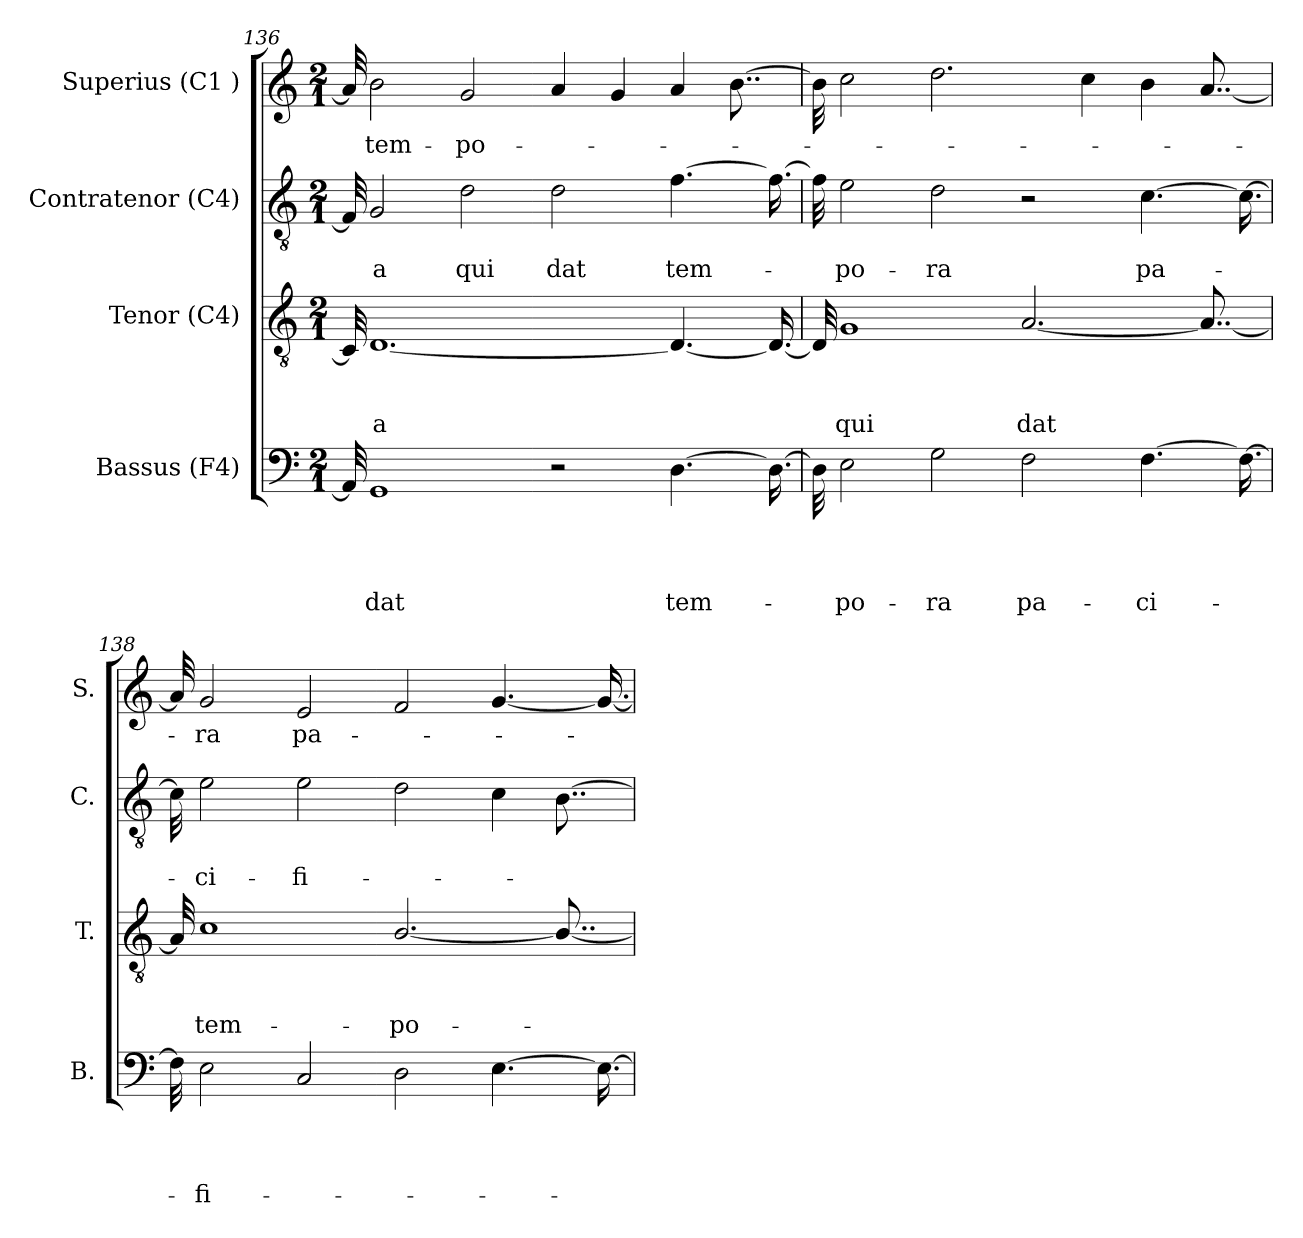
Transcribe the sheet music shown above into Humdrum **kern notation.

**kern	**text	**text	**text	**text	**kern	**text	**text	**text	**kern	**text	**text	**kern	**text
*part4	*part4	*part4	*part4	*part4	*part3	*part3	*part3	*part3	*part2	*part2	*part2	*part1	*part1
*staff4	*staff4	*staff4	*staff4	*staff4	*staff3	*staff3	*staff3	*staff3	*staff2	*staff2	*staff2	*staff1	*staff1
*I"Bassus (F4)	*	*	*	*	*I"Tenor (C4)	*	*	*	*I"Contratenor (C4)	*	*	*I"Superius (C1 )	*
*I'B.	*	*	*	*	*I'T.	*	*	*	*I'C.	*	*	*I'S.	*
*clefF4	*	*	*	*	*clefGv2	*	*	*	*clefGv2	*	*	*clefG2	*
*k[]	*	*	*	*	*k[]	*	*	*	*k[]	*	*	*k[]	*
*C:	*	*	*	*	*C:	*	*	*	*C:	*	*	*C:	*
*M2/1	*	*	*	*	*M2/1	*	*	*	*M2/1	*	*	*M2/1	*
=136	=136	=136	=136	=136	=136	=136	=136	=136	=136	=136	=136	=136	=136
32AA/]	.	.	.	.	32C/]	.	.	.	32F/]	.	.	32a/]	.
!	!	!	!	!LO:LY:b	!	!	!	!LO:LY:b	!	!	!LO:LY:b	!	!LO:LY:b
1GG	.	.	.	dat	[<1.D	.	.	-a	2G/	.	-a	2b\	tem-
!	!	!	!	!	!	!	!	!	!	!	!LO:LY:b	!	!LO:LY:b
.	.	.	.	.	.	.	.	.	2d\	.	qui	2g/	-po-
!	!	!	!	!	!	!	!	!	!	!	!LO:LY:b	!	!
2r	.	.	.	.	.	.	.	.	2d\	.	dat	4a/	.
.	.	.	.	.	.	.	.	.	.	.	.	4g/	.
!	!	!	!	!LO:LY:b	!	!	!	!	!	!	!LO:LY:b	!	!
[>4.D\	.	.	.	tem-	4.D/_	.	.	.	[>4.f\	.	tem-	4a/	.
.	.	.	.	.	.	.	.	.	.	.	.	[>8..b\	.
16.D\_	.	.	.	.	16.D/_	.	.	.	16.f\_	.	.	.	.
=137	=137	=137	=137	=137	=137	=137	=137	=137	=137	=137	=137	=137	=137
32D\]	.	.	.	.	32D/]	.	.	.	32f\]	.	.	32b\]	.
!	!	!	!	!LO:LY:b	!	!	!	!LO:LY:b	!	!	!LO:LY:b	!	!
2E\	.	.	.	-po-	1G	.	.	qui	2e\	.	-po-	2cc\	.
!	!	!	!	!LO:LY:b	!	!	!	!	!	!	!LO:LY:b	!	!
2G\	.	.	.	-ra	.	.	.	.	2d\	.	-ra	2.dd\	.
!	!	!	!	!LO:LY:b	!	!	!	!LO:LY:b	!	!	!	!	!
2F\	.	.	.	pa-	[<2.A/	.	.	dat	2r	.	.	.	.
.	.	.	.	.	.	.	.	.	.	.	.	4cc\	.
!	!	!	!	!LO:LY:b	!	!	!	!	!	!	!LO:LY:b	!	!
[>4.F\	.	.	.	-ci-	.	.	.	.	[>4.c\	.	pa-	4b\	.
.	.	.	.	.	8..A/_	.	.	.	.	.	.	[<8..a/	.
16.F\_	.	.	.	.	.	.	.	.	16.c\_	.	.	.	.
!!LO:LB:g=z
=138	=138	=138	=138	=138	=138	=138	=138	=138	=138	=138	=138	=138	=138
32F\]	.	.	.	.	32A/]	.	.	.	32c\]	.	.	32a/]	.
!	!	!	!	!LO:LY:b	!	!	!	!LO:LY:b	!	!	!LO:LY:b	!	!LO:LY:b
2E\	.	.	.	-fi-	1c	.	.	tem-	2e\	.	-ci-	2g/	-ra
!	!	!	!	!	!	!	!	!	!	!	!LO:LY:b	!	!LO:LY:b
2C/	.	.	.	.	.	.	.	.	2e\	.	-fi-	2e/	pa-
!	!	!	!	!	!	!	!	!LO:LY:b	!	!	!	!	!
2D\	.	.	.	.	[<2.B/	.	.	-po-	2d\	.	.	2f/	.
[>4.E\	.	.	.	.	.	.	.	.	4c\	.	.	[<4.g/	.
.	.	.	.	.	8..B/_	.	.	.	[>8..B\	.	.	.	.
16.E\_	.	.	.	.	.	.	.	.	.	.	.	16.g/_	.
=	=	=	=	=	=	=	=	=	=	=	=	=	=
*-	*-	*-	*-	*-	*-	*-	*-	*-	*-	*-	*-	*-	*-
